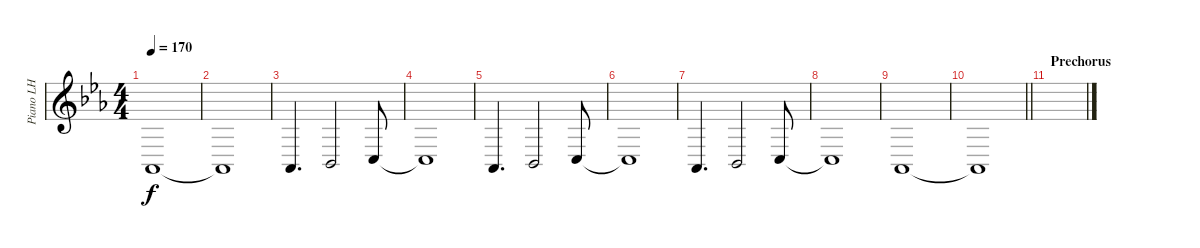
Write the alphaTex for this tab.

\track ("Piano LH" "Piano LH") {instrument acousticgrandpiano}
\staff {score}
\tuning (E4 B3 G3 D3 A2 E2) {hide}
\ts (4 4)
\tempo 170
\clef g2
\ks eb
4.6.1{dy f} |
4.6{t}.1 |
4.6.4{d} 1.5.2 3.5.8 |
3.5{t}.1 |
4.6.4{d} 1.5.2 3.5.8 |
3.5{t}.1 |
4.6.4{d} 1.5.2 3.5.8 |
3.5{t}.1 |
4.6.1 |
\barLineRight lightlight
4.6{t}.1 |
\section ("" "Prechorus")
